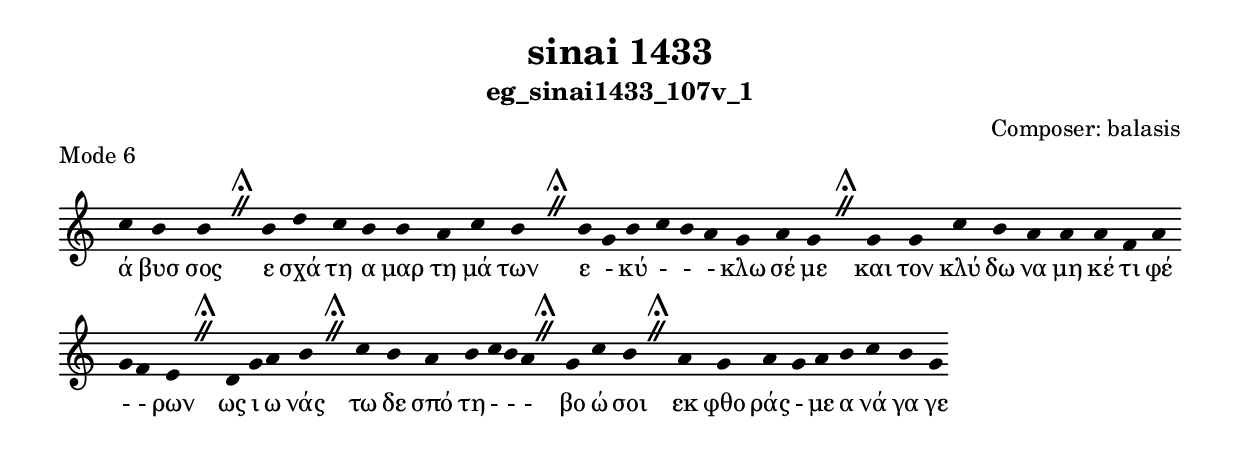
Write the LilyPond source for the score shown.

\include "gregorian.ly"

	\header {
 	  title = "sinai 1433"
	  subtitle = "eg_sinai1433_107v_1"
	  composer = "Composer: balasis"
	  piece = "Mode 6"
	}

	chant = {
	  c''4 b'4 b'4 \divisioMaior
 b'4 d''4 c''4 b'4 b'4 a'4 c''4 b'4 \divisioMaior
 b'4 g'4 b'4 c''4 b'4 a'4 g'4 a'4 g'4 \divisioMaior
 g'4 g'4 c''4 b'4 a'4 a'4 a'4 f'4 a'4 g'4 f'4 e'4 \divisioMaior
 d'4 g'4 a'4 b'4 \divisioMaior
 c''4 b'4 a'4 b'4 c''4 b'4 a'4 \divisioMaior
 g'4 c''4 b'4 \divisioMaior
 a'4 g'4 a'4 g'4 a'4 b'4 c''4 b'4 g'4\finalis
	}

	verba = \lyricmode {ά βυσ σος 
ε σχά τη α μαρ τη μά των 
ε - κύ -  -  - κλω σέ με 
και τον κλύ δω να μη κέ τι φέ -  - ρων 
ως ι ω νάς 
τω δε σπό τη -  -  - 
βο ώ σοι 
εκ φθο ράς - με α νά γα γε 
	}


	\score {
	  \new Staff <<
	  \new Voice = "melody" \chant
	  \new Lyrics = "one" \lyricsto melody \verba
	  >>
	  \layout {
	    \context {
	      \Staff
	      \remove "Time_signature_engraver"
	      \remove "Bar_engraver"
	    }
	    \context {
	      \Voice
	      \remove "Stem_engraver"
	    }
	  }
	}